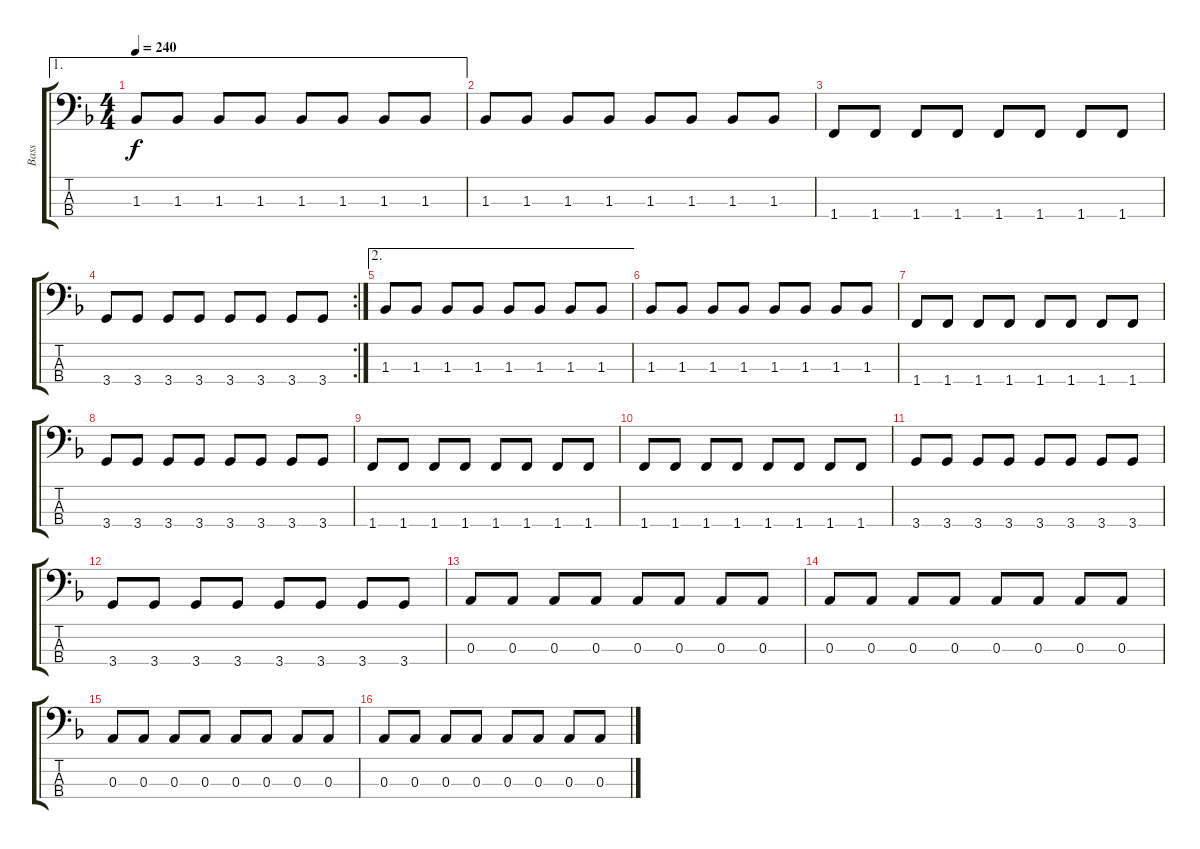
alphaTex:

\track ("Bass" "Bass") {instrument electricbasspick}
\staff {score tabs}
\tuning (G2 D2 A1 E1) {hide}
\ae 1
\ts (4 4)
\tempo 240
\clef f4
\ks f
1.3.8{dy f} 1.3.8 1.3.8 1.3.8 1.3.8 1.3.8 1.3.8 1.3.8 |
1.3.8 1.3.8 1.3.8 1.3.8 1.3.8 1.3.8 1.3.8 1.3.8 |
1.4.8 1.4.8 1.4.8 1.4.8 1.4.8 1.4.8 1.4.8 1.4.8 |
\rc 2
3.4.8 3.4.8 3.4.8 3.4.8 3.4.8 3.4.8 3.4.8 3.4.8 |
\ae 2
1.3.8 1.3.8 1.3.8 1.3.8 1.3.8 1.3.8 1.3.8 1.3.8 |
1.3.8 1.3.8 1.3.8 1.3.8 1.3.8 1.3.8 1.3.8 1.3.8 |
1.4.8 1.4.8 1.4.8 1.4.8 1.4.8 1.4.8 1.4.8 1.4.8 |
3.4.8 3.4.8 3.4.8 3.4.8 3.4.8 3.4.8 3.4.8 3.4.8 |
1.4.8 1.4.8 1.4.8 1.4.8 1.4.8 1.4.8 1.4.8 1.4.8 |
1.4.8 1.4.8 1.4.8 1.4.8 1.4.8 1.4.8 1.4.8 1.4.8 |
3.4.8 3.4.8 3.4.8 3.4.8 3.4.8 3.4.8 3.4.8 3.4.8 |
3.4.8 3.4.8 3.4.8 3.4.8 3.4.8 3.4.8 3.4.8 3.4.8 |
0.3.8 0.3.8 0.3.8 0.3.8 0.3.8 0.3.8 0.3.8 0.3.8 |
0.3.8 0.3.8 0.3.8 0.3.8 0.3.8 0.3.8 0.3.8 0.3.8 |
0.3.8 0.3.8 0.3.8 0.3.8 0.3.8 0.3.8 0.3.8 0.3.8 |
0.3.8 0.3.8 0.3.8 0.3.8 0.3.8 0.3.8 0.3.8 0.3.8
